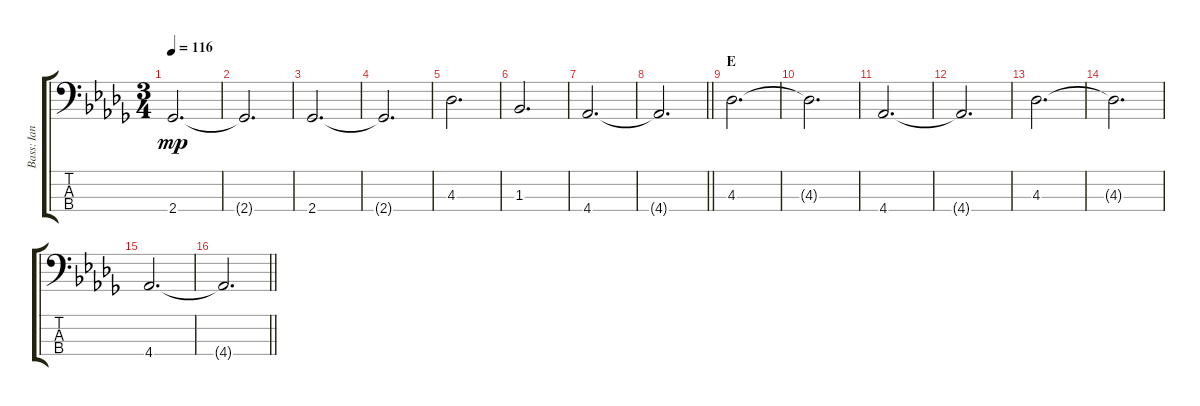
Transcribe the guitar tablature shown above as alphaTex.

\track ("Bass: Ian" "Bass: Ian") {instrument acousticbass}
\staff {score tabs}
\tuning (G2 D2 A1 E1) {hide}
\ts (3 4)
\tempo 116
\clef f4
\ks db
2.4.2{d dy mp} |
2.4{t}.2{d} |
2.4.2{d} |
2.4{t}.2{d} |
4.3.2{d} |
1.3.2{d} |
4.4.2{d} |
\barLineRight lightlight
4.4{t}.2{d} |
\section ("" "E")
4.3.2{d} |
4.3{t}.2{d} |
4.4.2{d} |
4.4{t}.2{d} |
4.3.2{d} |
4.3{t}.2{d} |
4.4.2{d} |
\barLineRight lightlight
4.4{t}.2{d}
